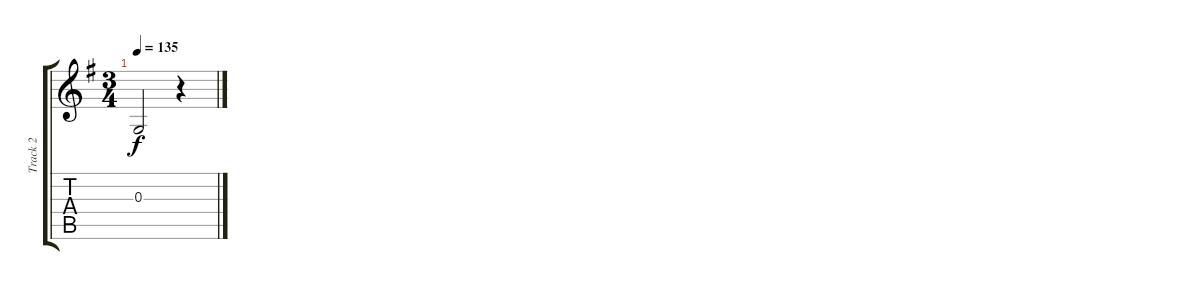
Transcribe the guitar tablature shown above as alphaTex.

\track ("Track 2" "Track 2") {instrument lead6voice}
\staff {score tabs}
\tuning (E4 B3 G3 D3 A2 E2) {hide}
\ts (3 4)
\tempo 135
\clef g2
\ks g
0.3.2{dy f} r.4
